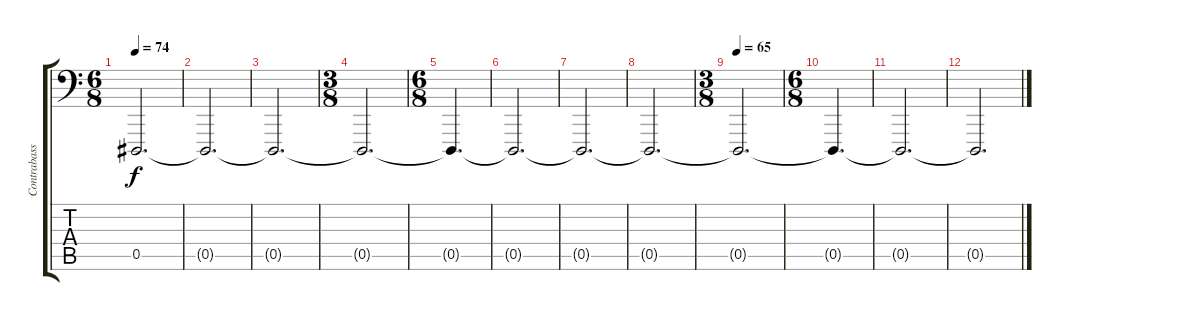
\track ("Contrabass Section (SF Symphony)" "Contrabass") {instrument stringensemble1}
\staff {score tabs}
\tuning (B2 Gb2 Db2 Ab1 Eb1 Bb0) {hide}
\ts (6 8)
\tempo 74
\clef f4
\ks c
0.5{t}.2{d dy f} |
0.5{t}.2{d} |
0.5{t}.2{d} |
\ts (3 8)
0.5{t}.2{d} |
\ts (6 8)
0.5{t}.4{d} |
0.5{t}.2{d} |
0.5{t}.2{d} |
0.5{t}.2{d} |
\ts (3 8)
\tempo 65
0.5{t}.2{d} |
\ts (6 8)
0.5{t}.4{d} |
0.5{t}.2{d} |
0.5{t}.2{d}
